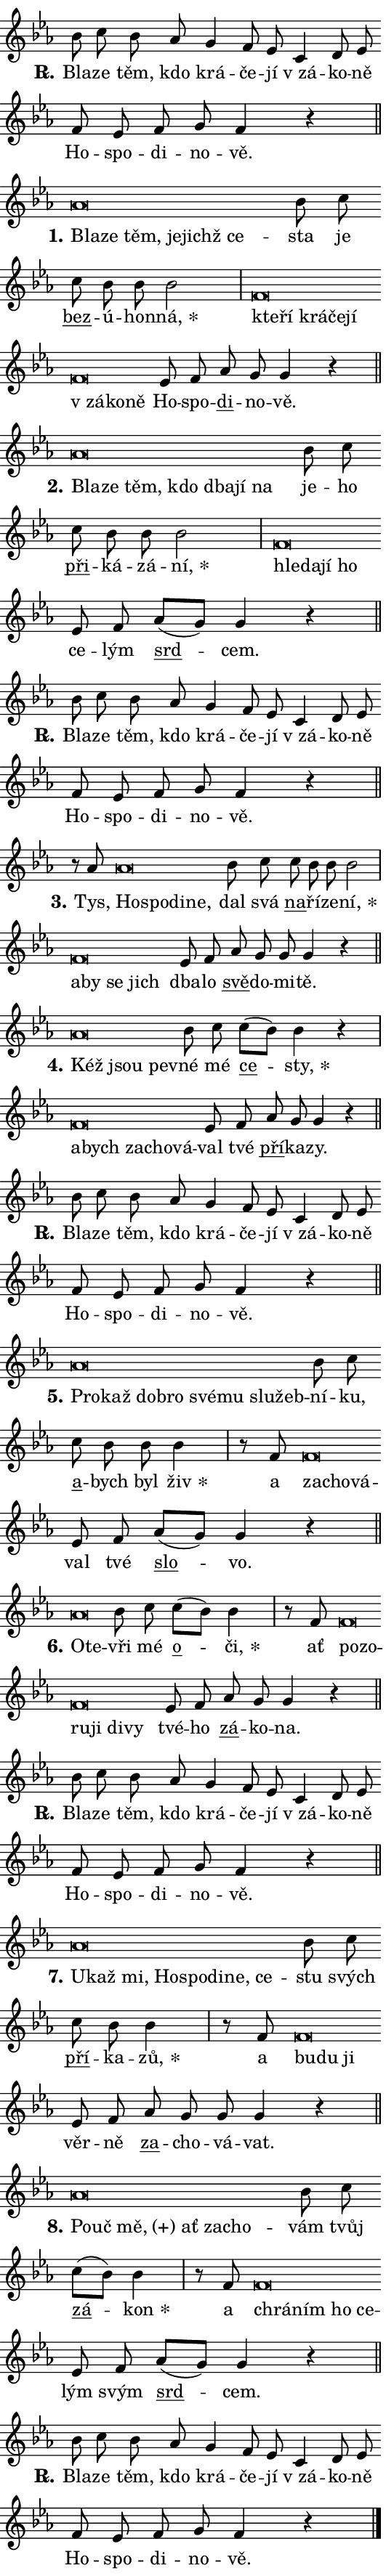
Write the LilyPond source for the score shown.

\version "2.24.0"
\header { tagline = "" }
\paper {
  indent = 0\cm
  top-margin = 0\cm
  right-margin = 0.13\cm % to fit lyric hyphens
  bottom-margin = 0\cm
  left-margin = 0\cm
  paper-width = 9\cm
  page-breaking = #ly:one-page-breaking
  system-system-spacing.basic-distance = #11
  score-system-spacing.basic-distance = #11
  ragged-last = ##f
}


%% Author: Thomas Morley
%% https://lists.gnu.org/archive/html/lilypond-user/2020-05/msg00002.html
#(define (line-position grob)
"Returns position of @var[grob} in current system:
   @code{'start}, if at first time-step
   @code{'end}, if at last time-step
   @code{'middle} otherwise
"
  (let* ((col (ly:item-get-column grob))
         (ln (ly:grob-object col 'left-neighbor))
         (rn (ly:grob-object col 'right-neighbor))
         (col-to-check-left (if (ly:grob? ln) ln col))
         (col-to-check-right (if (ly:grob? rn) rn col))
         (break-dir-left
           (and
             (ly:grob-property col-to-check-left 'non-musical #f)
             (ly:item-break-dir col-to-check-left)))
         (break-dir-right
           (and
             (ly:grob-property col-to-check-right 'non-musical #f)
             (ly:item-break-dir col-to-check-right))))
        (cond ((eqv? 1 break-dir-left) 'start)
              ((eqv? -1 break-dir-right) 'end)
              (else 'middle))))

#(define (tranparent-at-line-position vctor)
  (lambda (grob)
  "Relying on @code{line-position} select the relevant enry from @var{vctor}.
Used to determine transparency,"
    (case (line-position grob)
      ((end) (not (vector-ref vctor 0)))
      ((middle) (not (vector-ref vctor 1)))
      ((start) (not (vector-ref vctor 2))))))

noteHeadBreakVisibility =
#(define-music-function (break-visibility)(vector?)
"Makes @code{NoteHead}s transparent relying on @var{break-visibility}"
#{
  \override NoteHead.transparent =
    #(tranparent-at-line-position break-visibility)
#})

#(define delete-ledgers-for-transparent-note-heads
  (lambda (grob)
    "Reads whether a @code{NoteHead} is transparent.
If so this @code{NoteHead} is removed from @code{'note-heads} from
@var{grob}, which is supposed to be @code{LedgerLineSpanner}.
As a result ledgers are not printed for this @code{NoteHead}"
    (let* ((nhds-array (ly:grob-object grob 'note-heads))
           (nhds-list
             (if (ly:grob-array? nhds-array)
                 (ly:grob-array->list nhds-array)
                 '()))
           ;; Relies on the transparent-property being done before
           ;; Staff.LedgerLineSpanner.after-line-breaking is executed.
           ;; This is fragile ...
           (to-keep
             (remove
               (lambda (nhd)
                 (ly:grob-property nhd 'transparent #f))
               nhds-list)))
      ;; TODO find a better method to iterate over grob-arrays, similiar
      ;; to filter/remove etc for lists
      ;; For now rebuilt from scratch
      (set! (ly:grob-object grob 'note-heads)  '())
      (for-each
        (lambda (nhd)
          (ly:pointer-group-interface::add-grob grob 'note-heads nhd))
        to-keep))))

squashNotes = {
  \override NoteHead.X-extent = #'(-0.2 . 0.2)
  \override NoteHead.Y-extent = #'(-0.75 . 0)
  \override NoteHead.stencil =
    #(lambda (grob)
       (let ((pos (ly:grob-property grob 'staff-position)))
         (begin
           (if (< pos -7) (display "ERROR: Lower brevis then expected\n") (display ""))
           (if (<= pos -6) ly:text-interface::print ly:note-head::print))))
}
unSquashNotes = {
  \revert NoteHead.X-extent
  \revert NoteHead.Y-extent
  \revert NoteHead.stencil
}

hideNotes = \noteHeadBreakVisibility #begin-of-line-visible
unHideNotes = \noteHeadBreakVisibility #all-visible

% work-around for resetting accidentals
% https://lilypond.org/doc/v2.23/Documentation/notation/displaying-rhythms#unmetered-music
cadenzaMeasure = {
  \cadenzaOff
  \partial 1024 s1024
  \cadenzaOn
}

#(define-markup-command (accent layout props text) (markup?)
  "Underline accented syllable"
  (interpret-markup layout props
    #{\markup \override #'(offset . 4.3) \underline { #text }#}))

responsum = \markup \concat {
  "R" \hspace #-1.05 \path #0.1 #'((moveto 0 0.07) (lineto 0.9 0.8)) \hspace #0.05 "."
}

spaceSize = #0.6828661417322834 % exact space size for TeX Gyre Schola

\layout {
  \context {
    \Staff
    \remove "Time_signature_engraver"
    \override LedgerLineSpanner.after-line-breaking = #delete-ledgers-for-transparent-note-heads
  }
  \context {
    \Lyrics {
      \override LyricSpace.minimum-distance = \spaceSize
      \override LyricText.font-name = #"TeX Gyre Schola"
      \override LyricText.font-size = 1
      \override StanzaNumber.font-name = #"TeX Gyre Schola Bold"
      \override StanzaNumber.font-size = 1
    }
  }
  \context {
    \Score 
    \override NoteHead.text =
      #(lambda (grob) 
        (let ((pos (ly:grob-property grob 'staff-position)))
          #{\markup {
            \combine
              \halign #-0.55 \raise #(if (= pos -6) 0 0.5) \override #'(thickness . 2) \draw-line #'(3.2 . 0)
              \musicglyph "noteheads.sM1"
          }#}))
  }
}

% magnetic-lyrics.ily
%
%   written by
%     Jean Abou Samra <jean@abou-samra.fr>
%     Werner Lemberg <wl@gnu.org>
%
%   adapted by
%     Jiri Hon <jiri.hon@gmail.com>
%
% Version 2022-Apr-15

% https://www.mail-archive.com/lilypond-user@gnu.org/msg149350.html

#(define (Left_hyphen_pointer_engraver context)
   "Collect syllable-hyphen-syllable occurrences in lyrics and store
them in properties.  This engraver only looks to the left.  For
example, if the lyrics input is @code{foo -- bar}, it does the
following.

@itemize @bullet
@item
Set the @code{text} property of the @code{LyricHyphen} grob between
@q{foo} and @q{bar} to @code{foo}.

@item
Set the @code{left-hyphen} property of the @code{LyricText} grob with
text @q{foo} to the @code{LyricHyphen} grob between @q{foo} and
@q{bar}.
@end itemize

Use this auxiliary engraver in combination with the
@code{lyric-@/text::@/apply-@/magnetic-@/offset!} hook."
   (let ((hyphen #f)
         (text #f))
     (make-engraver
      (acknowledgers
       ((lyric-syllable-interface engraver grob source-engraver)
        (set! text grob)))
      (end-acknowledgers
       ((lyric-hyphen-interface engraver grob source-engraver)
        ;(when (not (grob::has-interface grob 'lyric-space-interface))
          (set! hyphen grob)));)
      ((stop-translation-timestep engraver)
       (when (and text hyphen)
         (ly:grob-set-object! text 'left-hyphen hyphen))
       (set! text #f)
       (set! hyphen #f)))))

#(define (lyric-text::apply-magnetic-offset! grob)
   "If the space between two syllables is less than the value in
property @code{LyricText@/.details@/.squash-threshold}, move the right
syllable to the left so that it gets concatenated with the left
syllable.

Use this function as a hook for
@code{LyricText@/.after-@/line-@/breaking} if the
@code{Left_@/hyphen_@/pointer_@/engraver} is active."
   (let ((hyphen (ly:grob-object grob 'left-hyphen #f)))
     (when hyphen
       (let ((left-text (ly:spanner-bound hyphen LEFT)))
         (when (grob::has-interface left-text 'lyric-syllable-interface)
           (let* ((common (ly:grob-common-refpoint grob left-text X))
                  (this-x-ext (ly:grob-extent grob common X))
                  (left-x-ext
                   (begin
                     ;; Trigger magnetism for left-text.
                     (ly:grob-property left-text 'after-line-breaking)
                     (ly:grob-extent left-text common X)))
                  ;; `delta` is the gap width between two syllables.
                  (delta (- (interval-start this-x-ext)
                            (interval-end left-x-ext)))
                  (details (ly:grob-property grob 'details))
                  (threshold (assoc-get 'squash-threshold details 0.2)))
             (when (< delta threshold)
               (let* (;; We have to manipulate the input text so that
                      ;; ligatures crossing syllable boundaries are not
                      ;; disabled.  For languages based on the Latin
                      ;; script this is essentially a beautification.
                      ;; However, for non-Western scripts it can be a
                      ;; necessity.
                      (lt (ly:grob-property left-text 'text))
                      (rt (ly:grob-property grob 'text))
                      (is-space (grob::has-interface hyphen 'lyric-space-interface))
                      (space (if is-space " " ""))
                      (extra-delta (if is-space spaceSize 0))
                      ;; Append new syllable.
                      (ltrt-space (if (and (string? lt) (string? rt))
                                (string-append lt space rt)
                                (make-concat-markup (list lt space rt))))
                      ;; Right-align `ltrt` to the right side.
                      (ltrt-space-markup (grob-interpret-markup
                               grob
                               (make-translate-markup
                                (cons (interval-length this-x-ext) 0)
                                (make-right-align-markup ltrt-space)))))
                 (begin
                   ;; Don't print `left-text`.
                   (ly:grob-set-property! left-text 'stencil #f)
                   ;; Set text and stencil (which holds all collected
                   ;; syllables so far) and shift it to the left.
                   (ly:grob-set-property! grob 'text ltrt-space)
                   (ly:grob-set-property! grob 'stencil ltrt-space-markup)
                   (ly:grob-translate-axis! grob (- (- delta extra-delta)) X))))))))))


#(define (lyric-hyphen::displace-bounds-first grob)
   ;; Make very sure this callback isn't triggered too early.
   (let ((left (ly:spanner-bound grob LEFT))
         (right (ly:spanner-bound grob RIGHT)))
     (ly:grob-property left 'after-line-breaking)
     (ly:grob-property right 'after-line-breaking)
     (ly:lyric-hyphen::print grob)))

squashThreshold = #0.4

\layout {
  \context {
    \Lyrics
    \consists #Left_hyphen_pointer_engraver
    \override LyricText.after-line-breaking =
      #lyric-text::apply-magnetic-offset!
    \override LyricHyphen.stencil = #lyric-hyphen::displace-bounds-first
    \override LyricText.details.squash-threshold = \squashThreshold
    \override LyricHyphen.minimum-distance = 0
    \override LyricHyphen.minimum-length = \squashThreshold
  }
}

squashText = \override LyricText.details.squash-threshold = 9999
unSquashText = \override LyricText.details.squash-threshold = \squashThreshold

leftText = \override LyricText.self-alignment-X = #LEFT
unLeftText = \revert LyricText.self-alignment-X

starOffset = #(lambda (grob) 
                (let ((x_offset (ly:self-alignment-interface::aligned-on-x-parent grob)))
                  (if (= x_offset 0) 0 (+ x_offset 1.2))))

star = #(define-music-function (syllable)(string?)
"Append star separator at the end of a syllable"
#{
  \once \override LyricText.X-offset = #starOffset
  \lyricmode { \markup {
    #syllable
    \override #'((font-name . "TeX Gyre Schola Bold")) \hspace #0.2 \lower #0.65 \larger "*"
  } }
#})

starAccent = #(define-music-function (syllable)(string?)
"Append star separator at the end of a syllable and make accent"
#{
  \once \override LyricText.X-offset = #starOffset
  \lyricmode { \markup {
    \accent #syllable
    \override #'((font-name . "TeX Gyre Schola Bold")) \hspace #0.2 \lower #0.65 \larger "*"
  } }
#})

breath = #(define-music-function (syllable)(string?)
"Append breathing indicator at the end of a syllable"
#{
  \lyricmode { \markup { #syllable "+" } }
#})

optionalBreath = #(define-music-function (syllable)(string?)
"Append optional breathing indicator at the end of a syllable"
#{
  \lyricmode { \markup { #syllable "(+)" } }
#})


\score {
    <<
        \new Voice = "melody" { \cadenzaOn \key es \major \relative { bes'8 c bes as g4 f8 es \bar "" c4 d8 es \bar "" f es f g f4 r \cadenzaMeasure \bar "||" \break } }
        \new Lyrics \lyricsto "melody" { \lyricmode { \set stanza = \responsum
Bla -- ze těm, kdo krá -- če -- jí "v zá" -- ko -- ně Ho -- spo -- di -- no -- vě. } }
    >>
    \layout {}
}

\score {
    <<
        \new Voice = "melody" { \cadenzaOn \key es \major \relative { \squashNotes as'\breve*1/16 \hideNotes \breve*1/16 \bar "" \breve*1/16 \bar "" \breve*1/16 \bar "" \breve*1/16 \breve*1/16 \bar "" \unHideNotes \unSquashNotes bes8 c \bar "" c bes bes bes2 \cadenzaMeasure \bar "|" \squashNotes f\breve*1/16 \hideNotes \breve*1/16 \bar "" \breve*1/16 \bar "" \breve*1/16 \bar "" \breve*1/16 \bar "" \breve*1/16 \bar "" \breve*1/16 \breve*1/16 \bar "" \unHideNotes \unSquashNotes es8 f \bar "" as g g4 r \cadenzaMeasure \bar "||" \break } }
        \new Lyrics \lyricsto "melody" { \lyricmode { \set stanza = "1."
\leftText Bla -- \squashText ze těm, je -- jichž ce -- \unLeftText \unSquashText sta je \markup \accent bez -- ú -- hon -- \star ná, \leftText kte -- \squashText ří krá -- če -- jí "v zá" -- ko -- ně \unLeftText \unSquashText Ho -- spo -- \markup \accent di -- no -- vě. } }
    >>
    \layout {}
}

\score {
    <<
        \new Voice = "melody" { \cadenzaOn \key es \major \relative { \squashNotes as'\breve*1/16 \hideNotes \breve*1/16 \bar "" \breve*1/16 \bar "" \breve*1/16 \bar "" \breve*1/16 \bar "" \breve*1/16 \breve*1/16 \bar "" \unHideNotes \unSquashNotes bes8 c \bar "" c bes bes bes2 \cadenzaMeasure \bar "|" \squashNotes f\breve*1/16 \hideNotes \breve*1/16 \bar "" \breve*1/16 \breve*1/16 \bar "" \unHideNotes \unSquashNotes es8 f \bar "" as[( g)] g4 r \cadenzaMeasure \bar "||" \break } }
        \new Lyrics \lyricsto "melody" { \lyricmode { \set stanza = "2."
\leftText Bla -- \squashText ze těm, kdo dba -- jí na \unLeftText \unSquashText je -- ho \markup \accent při -- ká -- zá -- \star ní, \leftText hle -- \squashText da -- jí ho \unLeftText \unSquashText ce -- lým \markup \accent srd -- cem. } }
    >>
    \layout {}
}

\score {
    <<
        \new Voice = "melody" { \cadenzaOn \key es \major \relative { bes'8 c bes as g4 f8 es \bar "" c4 d8 es \bar "" f es f g f4 r \cadenzaMeasure \bar "||" \break } }
        \new Lyrics \lyricsto "melody" { \lyricmode { \set stanza = \responsum
Bla -- ze těm, kdo krá -- če -- jí "v zá" -- ko -- ně Ho -- spo -- di -- no -- vě. } }
    >>
    \layout {}
}

\score {
    <<
        \new Voice = "melody" { \cadenzaOn \key es \major \relative { r8 as'8 \squashNotes as\breve*1/16 \hideNotes \breve*1/16 \bar "" \breve*1/16 \breve*1/16 \bar "" \unHideNotes \unSquashNotes bes8 c \bar "" c bes bes bes2 \cadenzaMeasure \bar "|" \squashNotes f\breve*1/16 \hideNotes \breve*1/16 \bar "" \breve*1/16 \breve*1/16 \bar "" \unHideNotes \unSquashNotes es8 f \bar "" as g g g4 r \cadenzaMeasure \bar "||" \break } }
        \new Lyrics \lyricsto "melody" { \lyricmode { \set stanza = "3."
Tys, \leftText Ho -- \squashText spo -- di -- ne, \unLeftText \unSquashText dal svá \markup \accent na -- ří -- ze -- \star ní, \leftText a -- \squashText by se jich \unLeftText \unSquashText dba -- lo \markup \accent svě -- do -- mi -- tě. } }
    >>
    \layout {}
}

\score {
    <<
        \new Voice = "melody" { \cadenzaOn \key es \major \relative { \squashNotes as'\breve*1/16 \hideNotes \breve*1/16 \breve*1/16 \bar "" \unHideNotes \unSquashNotes bes8 c \bar "" c[( bes)] bes4 r \cadenzaMeasure \bar "|" \squashNotes f\breve*1/16 \hideNotes \breve*1/16 \bar "" \breve*1/16 \bar "" \breve*1/16 \breve*1/16 \bar "" \unHideNotes \unSquashNotes es8 f \bar "" as g g4 r \cadenzaMeasure \bar "||" \break } }
        \new Lyrics \lyricsto "melody" { \lyricmode { \set stanza = "4."
\leftText Kéž \squashText jsou pev -- \unLeftText \unSquashText né mé \markup \accent ce -- \star sty, \leftText a -- \squashText bych za -- cho -- vá -- \unLeftText \unSquashText val tvé \markup \accent pří -- ka -- zy. } }
    >>
    \layout {}
}

\score {
    <<
        \new Voice = "melody" { \cadenzaOn \key es \major \relative { bes'8 c bes as g4 f8 es \bar "" c4 d8 es \bar "" f es f g f4 r \cadenzaMeasure \bar "||" \break } }
        \new Lyrics \lyricsto "melody" { \lyricmode { \set stanza = \responsum
Bla -- ze těm, kdo krá -- če -- jí "v zá" -- ko -- ně Ho -- spo -- di -- no -- vě. } }
    >>
    \layout {}
}

\score {
    <<
        \new Voice = "melody" { \cadenzaOn \key es \major \relative { \squashNotes as'\breve*1/16 \hideNotes \breve*1/16 \bar "" \breve*1/16 \bar "" \breve*1/16 \bar "" \breve*1/16 \bar "" \breve*1/16 \bar "" \breve*1/16 \breve*1/16 \bar "" \unHideNotes \unSquashNotes bes8 c \bar "" c bes bes bes4 \cadenzaMeasure \bar "|" r8 f8 \squashNotes f\breve*1/16 \hideNotes \breve*1/16 \breve*1/16 \bar "" \unHideNotes \unSquashNotes es8 f \bar "" as[( g)] g4 r \cadenzaMeasure \bar "||" \break } }
        \new Lyrics \lyricsto "melody" { \lyricmode { \set stanza = "5."
\leftText Pro -- \squashText kaž dob -- ro své -- mu slu -- žeb -- \unLeftText \unSquashText ní -- ku, \markup \accent a -- bych byl \star živ a \leftText za -- \squashText cho -- vá -- \unLeftText \unSquashText val tvé \markup \accent slo -- vo. } }
    >>
    \layout {}
}

\score {
    <<
        \new Voice = "melody" { \cadenzaOn \key es \major \relative { \squashNotes as'\breve*1/16 \hideNotes \breve*1/16 \bar "" \unHideNotes \unSquashNotes bes8 c \bar "" c[( bes)] bes4 \cadenzaMeasure \bar "|" r8 f8 \squashNotes f\breve*1/16 \hideNotes \breve*1/16 \bar "" \breve*1/16 \bar "" \breve*1/16 \bar "" \breve*1/16 \breve*1/16 \bar "" \unHideNotes \unSquashNotes es8 f \bar "" as g g4 r \cadenzaMeasure \bar "||" \break } }
        \new Lyrics \lyricsto "melody" { \lyricmode { \set stanza = "6."
\leftText O -- \squashText te -- \unLeftText \unSquashText vři mé \markup \accent o -- \star či, ať \leftText po -- \squashText zo -- ru -- ji di -- vy \unLeftText \unSquashText tvé -- ho \markup \accent zá -- ko -- na. } }
    >>
    \layout {}
}

\score {
    <<
        \new Voice = "melody" { \cadenzaOn \key es \major \relative { bes'8 c bes as g4 f8 es \bar "" c4 d8 es \bar "" f es f g f4 r \cadenzaMeasure \bar "||" \break } }
        \new Lyrics \lyricsto "melody" { \lyricmode { \set stanza = \responsum
Bla -- ze těm, kdo krá -- če -- jí "v zá" -- ko -- ně Ho -- spo -- di -- no -- vě. } }
    >>
    \layout {}
}

\score {
    <<
        \new Voice = "melody" { \cadenzaOn \key es \major \relative { \squashNotes as'\breve*1/16 \hideNotes \breve*1/16 \bar "" \breve*1/16 \bar "" \breve*1/16 \bar "" \breve*1/16 \bar "" \breve*1/16 \bar "" \breve*1/16 \breve*1/16 \bar "" \unHideNotes \unSquashNotes bes8 c \bar "" c bes bes4 \cadenzaMeasure \bar "|" r8 f8 \squashNotes f\breve*1/16 \hideNotes \breve*1/16 \breve*1/16 \bar "" \unHideNotes \unSquashNotes es8 f \bar "" as g g g4 r \cadenzaMeasure \bar "||" \break } }
        \new Lyrics \lyricsto "melody" { \lyricmode { \set stanza = "7."
\leftText U -- \squashText kaž mi, Ho -- spo -- di -- ne, ce -- \unLeftText \unSquashText stu svých \markup \accent pří -- ka -- \star zů, a \leftText bu -- \squashText du ji \unLeftText \unSquashText věr -- ně \markup \accent za -- cho -- vá -- vat. } }
    >>
    \layout {}
}

\score {
    <<
        \new Voice = "melody" { \cadenzaOn \key es \major \relative { \squashNotes as'\breve*1/16 \hideNotes \breve*1/16 \bar "" \breve*1/16 \bar "" \breve*1/16 \bar "" \breve*1/16 \breve*1/16 \bar "" \unHideNotes \unSquashNotes bes8 c \bar "" c[( bes)] bes4 \cadenzaMeasure \bar "|" r8 f8 \squashNotes f\breve*1/16 \hideNotes \breve*1/16 \bar "" \breve*1/16 \breve*1/16 \bar "" \unHideNotes \unSquashNotes es8 f \bar "" as[( g)] g4 r \cadenzaMeasure \bar "||" \break } }
        \new Lyrics \lyricsto "melody" { \lyricmode { \set stanza = "8."
\leftText Po -- \squashText uč \optionalBreath mě, ať za -- cho -- \unLeftText \unSquashText vám tvůj \markup \accent zá -- \star kon a \leftText chrá -- \squashText ním ho ce -- \unLeftText \unSquashText lým svým \markup \accent srd -- cem. } }
    >>
    \layout {}
}

\score {
    <<
        \new Voice = "melody" { \cadenzaOn \key es \major \relative { bes'8 c bes as g4 f8 es \bar "" c4 d8 es \bar "" f es f g f4 r \cadenzaMeasure \bar "||" \break } \bar "|." }
        \new Lyrics \lyricsto "melody" { \lyricmode { \set stanza = \responsum
Bla -- ze těm, kdo krá -- če -- jí "v zá" -- ko -- ně Ho -- spo -- di -- no -- vě. } }
    >>
    \layout {}
}
